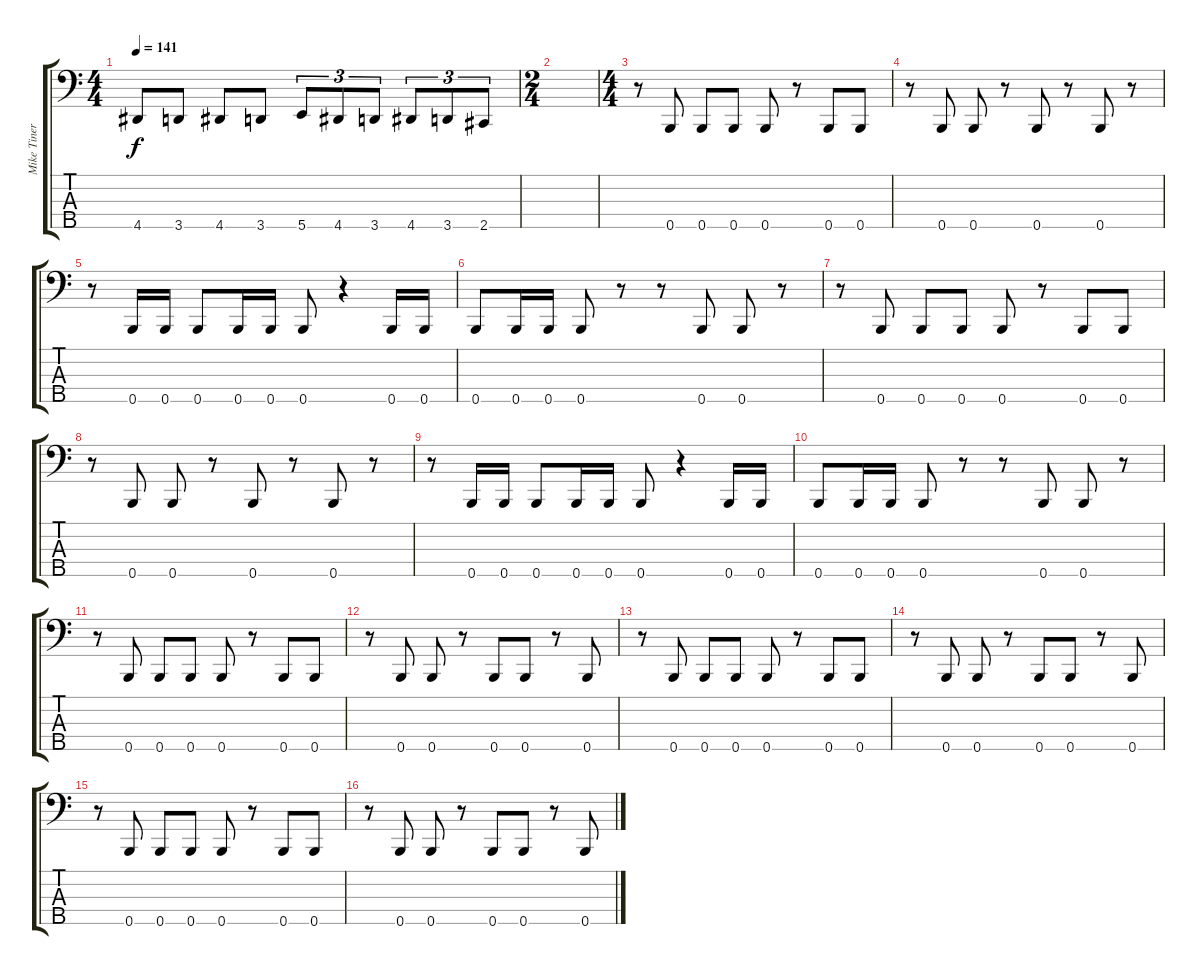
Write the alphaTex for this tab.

\track ("Mike Tiner" "Mike Tiner") {instrument electricbassfinger}
\staff {score tabs}
\tuning (A2 E2 B1 Gb1 B0) {hide}
\ts (4 4)
\tempo 141
\clef f4
\ks c
4.5.8{dy f} 3.5.8 4.5.8 3.5.8 5.5.8{tu (3 2)} 4.5.8{tu (3 2)} 3.5.8{tu (3 2)} 4.5.8{tu (3 2)} 3.5.8{tu (3 2)} 2.5.8{tu (3 2)} |
\ts (2 4)
|
\ts (4 4)
r.8 0.5.8 0.5.8 0.5.8 0.5.8 r.8 0.5.8 0.5.8 |
r.8 0.5.8 0.5.8 r.8 0.5.8 r.8 0.5.8 r.8 |
r.8 0.5.16 0.5.16 0.5.8 0.5.16 0.5.16 0.5.8 r.4 0.5.16 0.5.16 |
0.5.8 0.5.16 0.5.16 0.5.8 r.8 r.8 0.5.8 0.5.8 r.8 |
r.8 0.5.8 0.5.8 0.5.8 0.5.8 r.8 0.5.8 0.5.8 |
r.8 0.5.8 0.5.8 r.8 0.5.8 r.8 0.5.8 r.8 |
r.8 0.5.16 0.5.16 0.5.8 0.5.16 0.5.16 0.5.8 r.4 0.5.16 0.5.16 |
0.5.8 0.5.16 0.5.16 0.5.8 r.8 r.8 0.5.8 0.5.8 r.8 |
r.8 0.5.8 0.5.8 0.5.8 0.5.8 r.8 0.5.8 0.5.8 |
r.8 0.5.8 0.5.8 r.8 0.5.8 0.5.8 r.8 0.5.8 |
r.8 0.5.8 0.5.8 0.5.8 0.5.8 r.8 0.5.8 0.5.8 |
r.8 0.5.8 0.5.8 r.8 0.5.8 0.5.8 r.8 0.5.8 |
r.8 0.5.8 0.5.8 0.5.8 0.5.8 r.8 0.5.8 0.5.8 |
r.8 0.5.8 0.5.8 r.8 0.5.8 0.5.8 r.8 0.5.8
